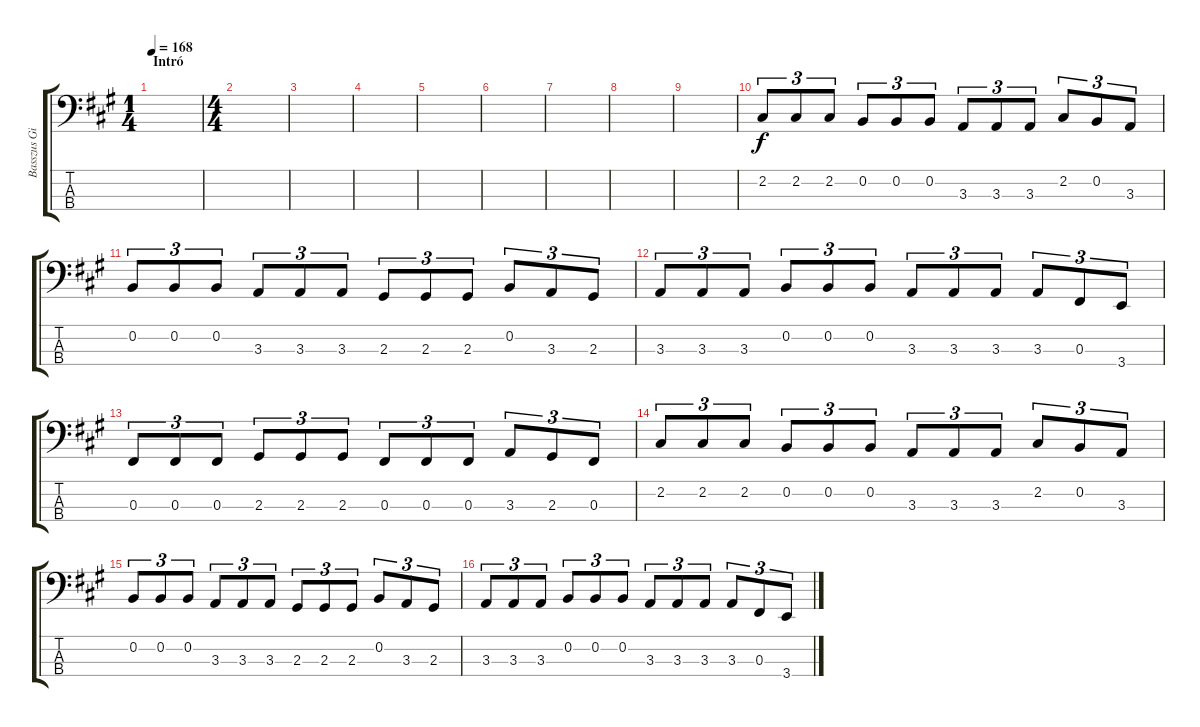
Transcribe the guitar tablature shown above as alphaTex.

\track ("Basszus Gitár" "Basszus Gi") {instrument electricbassfinger}
\staff {score tabs}
\tuning (E2 B1 Gb1 Db1) {hide}
\ts (1 4)
\section ("" "Intró")
\tempo 168
\tempo 100
\tempo 168
\clef f4
\ks f#minor
|
\ts (4 4)
|
|
|
|
|
|
|
|
2.2.8{tu (3 2)} 2.2.8{tu (3 2)} 2.2.8{tu (3 2)} 0.2.8{tu (3 2)} 0.2.8{tu (3 2)} 0.2.8{tu (3 2)} 3.3.8{tu (3 2)} 3.3.8{tu (3 2)} 3.3.8{tu (3 2)} 2.2.8{tu (3 2)} 0.2.8{tu (3 2)} 3.3.8{tu (3 2)} |
0.2.8{tu (3 2)} 0.2.8{tu (3 2)} 0.2.8{tu (3 2)} 3.3.8{tu (3 2)} 3.3.8{tu (3 2)} 3.3.8{tu (3 2)} 2.3.8{tu (3 2)} 2.3.8{tu (3 2)} 2.3.8{tu (3 2)} 0.2.8{tu (3 2)} 3.3.8{tu (3 2)} 2.3.8{tu (3 2)} |
3.3.8{tu (3 2)} 3.3.8{tu (3 2)} 3.3.8{tu (3 2)} 0.2.8{tu (3 2)} 0.2.8{tu (3 2)} 0.2.8{tu (3 2)} 3.3.8{tu (3 2)} 3.3.8{tu (3 2)} 3.3.8{tu (3 2)} 3.3.8{tu (3 2)} 0.3.8{tu (3 2)} 3.4.8{tu (3 2)} |
0.3.8{tu (3 2)} 0.3.8{tu (3 2)} 0.3.8{tu (3 2)} 2.3.8{tu (3 2)} 2.3.8{tu (3 2)} 2.3.8{tu (3 2)} 0.3.8{tu (3 2)} 0.3.8{tu (3 2)} 0.3.8{tu (3 2)} 3.3.8{tu (3 2)} 2.3.8{tu (3 2)} 0.3.8{tu (3 2)} |
2.2.8{tu (3 2)} 2.2.8{tu (3 2)} 2.2.8{tu (3 2)} 0.2.8{tu (3 2)} 0.2.8{tu (3 2)} 0.2.8{tu (3 2)} 3.3.8{tu (3 2)} 3.3.8{tu (3 2)} 3.3.8{tu (3 2)} 2.2.8{tu (3 2)} 0.2.8{tu (3 2)} 3.3.8{tu (3 2)} |
0.2.8{tu (3 2)} 0.2.8{tu (3 2)} 0.2.8{tu (3 2)} 3.3.8{tu (3 2)} 3.3.8{tu (3 2)} 3.3.8{tu (3 2)} 2.3.8{tu (3 2)} 2.3.8{tu (3 2)} 2.3.8{tu (3 2)} 0.2.8{tu (3 2)} 3.3.8{tu (3 2)} 2.3.8{tu (3 2)} |
3.3.8{tu (3 2)} 3.3.8{tu (3 2)} 3.3.8{tu (3 2)} 0.2.8{tu (3 2)} 0.2.8{tu (3 2)} 0.2.8{tu (3 2)} 3.3.8{tu (3 2)} 3.3.8{tu (3 2)} 3.3.8{tu (3 2)} 3.3.8{tu (3 2)} 0.3.8{tu (3 2)} 3.4.8{tu (3 2)}
